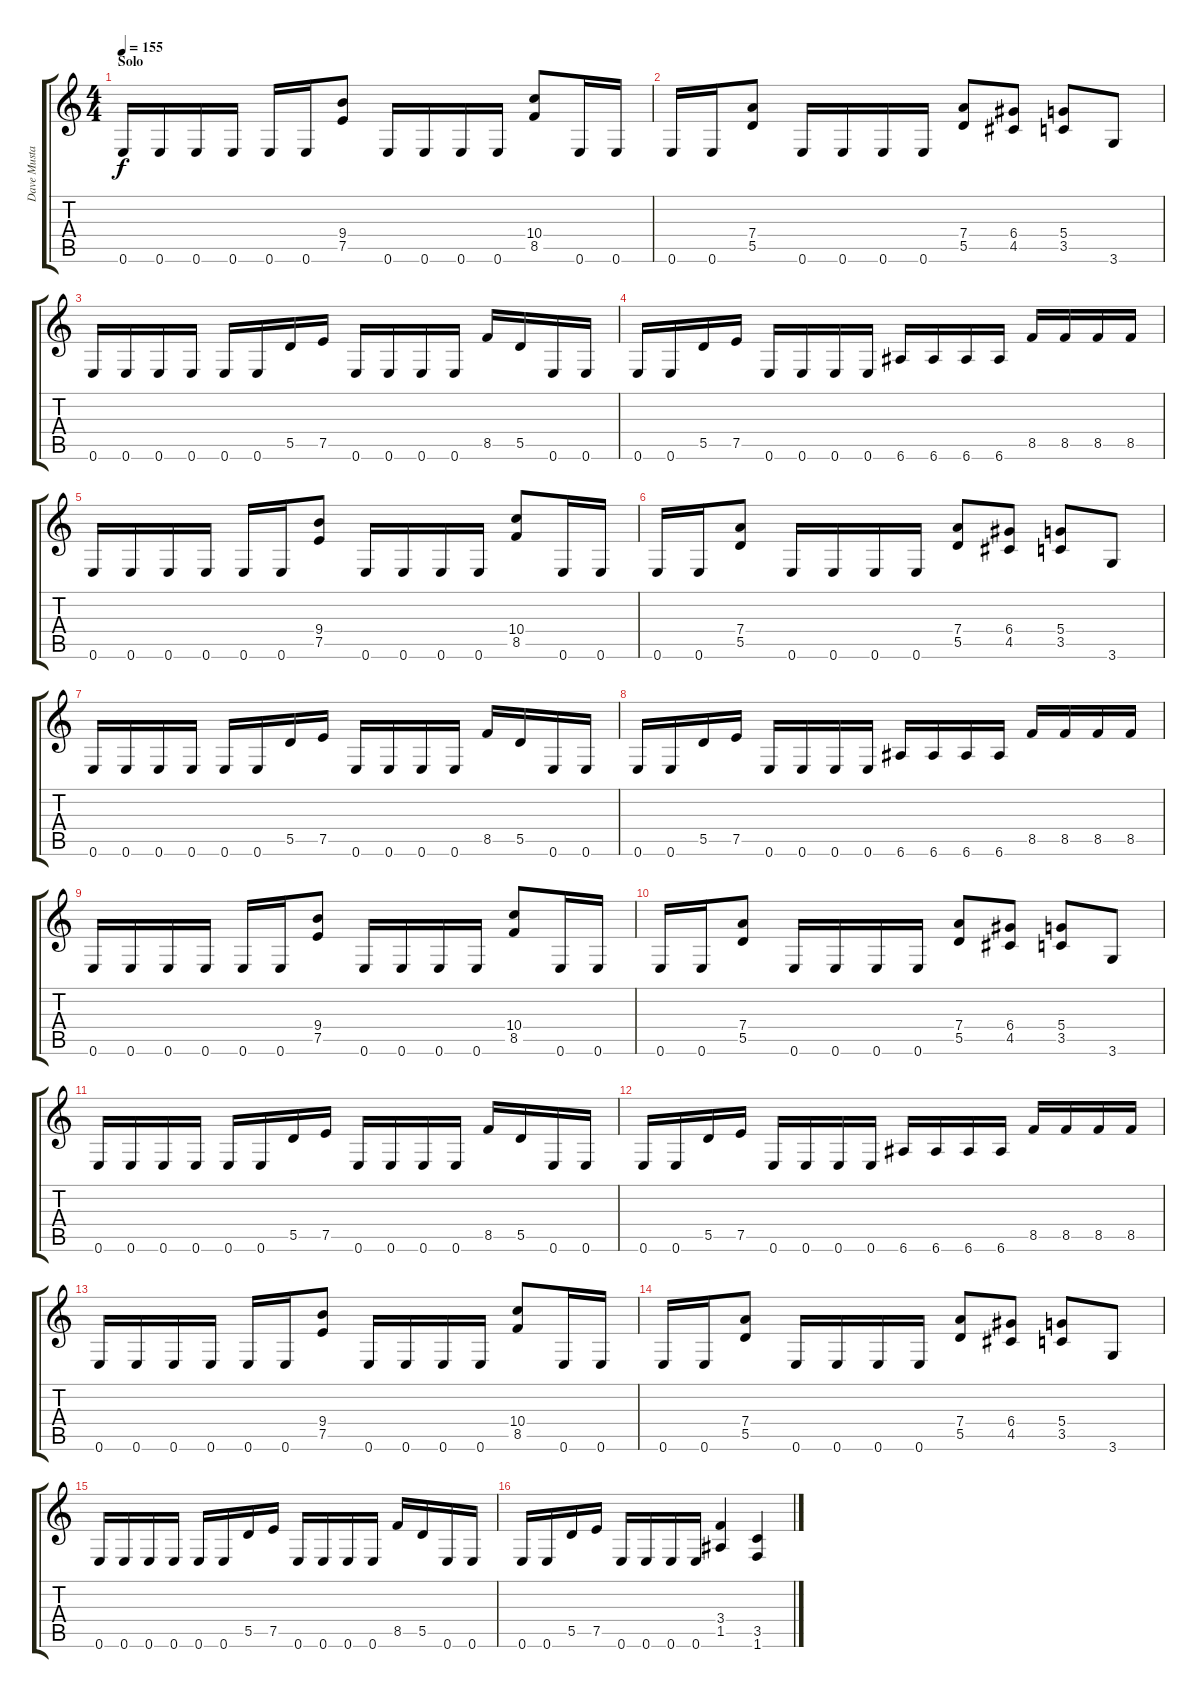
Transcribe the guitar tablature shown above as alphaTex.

\track ("Dave Mustaine" "Dave Musta") {instrument distortionguitar}
\staff {score tabs}
\tuning (E4 B3 G3 D3 A2 E2) {hide}
\ts (4 4)
\section ("" "Solo")
\tempo 155
\clef g2
\ks c
0.6.16{dy f} 0.6.16 0.6.16 0.6.16 0.6.16 0.6.16 (9.4 7.5).8 0.6.16 0.6.16 0.6.16 0.6.16 (10.4 8.5).8 0.6.16 0.6.16 |
0.6.16 0.6.16 (7.4 5.5).8 0.6.16 0.6.16 0.6.16 0.6.16 (7.4 5.5).8 (6.4 4.5).8 (5.4 3.5).8 3.6.8 |
0.6.16 0.6.16 0.6.16 0.6.16 0.6.16 0.6.16 5.5.16 7.5.16 0.6.16 0.6.16 0.6.16 0.6.16 8.5.16 5.5.16 0.6.16 0.6.16 |
0.6.16 0.6.16 5.5.16 7.5.16 0.6.16 0.6.16 0.6.16 0.6.16 6.6.16 6.6.16 6.6.16 6.6.16 8.5.16 8.5.16 8.5.16 8.5.16 |
0.6.16 0.6.16 0.6.16 0.6.16 0.6.16 0.6.16 (9.4 7.5).8 0.6.16 0.6.16 0.6.16 0.6.16 (10.4 8.5).8 0.6.16 0.6.16 |
0.6.16 0.6.16 (7.4 5.5).8 0.6.16 0.6.16 0.6.16 0.6.16 (7.4 5.5).8 (6.4 4.5).8 (5.4 3.5).8 3.6.8 |
0.6.16 0.6.16 0.6.16 0.6.16 0.6.16 0.6.16 5.5.16 7.5.16 0.6.16 0.6.16 0.6.16 0.6.16 8.5.16 5.5.16 0.6.16 0.6.16 |
0.6.16 0.6.16 5.5.16 7.5.16 0.6.16 0.6.16 0.6.16 0.6.16 6.6.16 6.6.16 6.6.16 6.6.16 8.5.16 8.5.16 8.5.16 8.5.16 |
0.6.16 0.6.16 0.6.16 0.6.16 0.6.16 0.6.16 (9.4 7.5).8 0.6.16 0.6.16 0.6.16 0.6.16 (10.4 8.5).8 0.6.16 0.6.16 |
0.6.16 0.6.16 (7.4 5.5).8 0.6.16 0.6.16 0.6.16 0.6.16 (7.4 5.5).8 (6.4 4.5).8 (5.4 3.5).8 3.6.8 |
0.6.16 0.6.16 0.6.16 0.6.16 0.6.16 0.6.16 5.5.16 7.5.16 0.6.16 0.6.16 0.6.16 0.6.16 8.5.16 5.5.16 0.6.16 0.6.16 |
0.6.16 0.6.16 5.5.16 7.5.16 0.6.16 0.6.16 0.6.16 0.6.16 6.6.16 6.6.16 6.6.16 6.6.16 8.5.16 8.5.16 8.5.16 8.5.16 |
0.6.16 0.6.16 0.6.16 0.6.16 0.6.16 0.6.16 (9.4 7.5).8 0.6.16 0.6.16 0.6.16 0.6.16 (10.4 8.5).8 0.6.16 0.6.16 |
0.6.16 0.6.16 (7.4 5.5).8 0.6.16 0.6.16 0.6.16 0.6.16 (7.4 5.5).8 (6.4 4.5).8 (5.4 3.5).8 3.6.8 |
0.6.16 0.6.16 0.6.16 0.6.16 0.6.16 0.6.16 5.5.16 7.5.16 0.6.16 0.6.16 0.6.16 0.6.16 8.5.16 5.5.16 0.6.16 0.6.16 |
0.6.16 0.6.16 5.5.16 7.5.16 0.6.16 0.6.16 0.6.16 0.6.16 (3.4 1.5).4 (3.5 1.6).4
